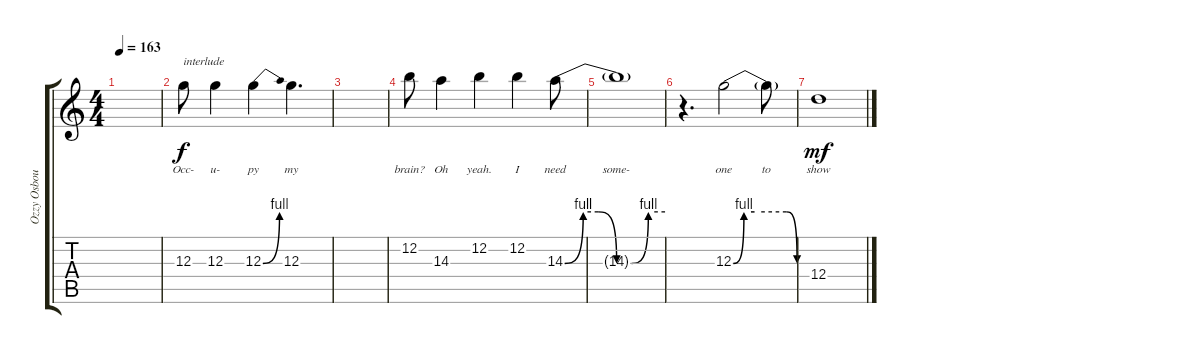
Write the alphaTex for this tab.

\track ("Ozzy Osbourne" "Ozzy Osbou") {instrument distortionguitar}
\staff {score tabs}
\tuning (E4 B3 G3 D3 A2 E2) {hide}
\ts (4 4)
\tempo 163
\clef g2
\ks c
|
12.3.8{txt "interlude" lyrics (0 "Occ-") lyrics (1 "") lyrics (2 "") lyrics (3 "") lyrics (4 "")} 12.3.4{lyrics (0 "u-") lyrics (1 "") lyrics (2 "") lyrics (3 "") lyrics (4 "")} 12.3{be (bend 0 0 60 4)}.4{lyrics (0 "py") lyrics (1 "") lyrics (2 "") lyrics (3 "") lyrics (4 "")} 12.3.4{d lyrics (0 "my") lyrics (1 "") lyrics (2 "") lyrics (3 "") lyrics (4 "")} |
|
12.2.8{lyrics (0 "brain?") lyrics (1 "") lyrics (2 "") lyrics (3 "") lyrics (4 "")} 14.3.4{lyrics (0 "Oh") lyrics (1 "") lyrics (2 "") lyrics (3 "") lyrics (4 "")} 12.2.4{lyrics (0 "yeah.") lyrics (1 "") lyrics (2 "") lyrics (3 "") lyrics (4 "")} 12.2.4{lyrics (0 "I") lyrics (1 "") lyrics (2 "") lyrics (3 "") lyrics (4 "")} 14.3{be (custom 0 0 11 4 20 4 31 0 40 0 50 4 60 4)}.8{lyrics (0 "need") lyrics (1 "") lyrics (2 "") lyrics (3 "") lyrics (4 "")} |
14.3{t}.1{lyrics (0 "some-") lyrics (1 "") lyrics (2 "") lyrics (3 "") lyrics (4 "")} |
r.4{d} 12.3{be (custom 0 0 10 4 20 4 50 4 60 0)}.2{lyrics (0 "one") lyrics (1 "") lyrics (2 "") lyrics (3 "") lyrics (4 "")} 12.3{t}.8{lyrics (0 "to") lyrics (1 "") lyrics (2 "") lyrics (3 "") lyrics (4 "")} |
12.4.1{lyrics (0 "show") lyrics (1 "") lyrics (2 "") lyrics (3 "") lyrics (4 "") dy mf}
